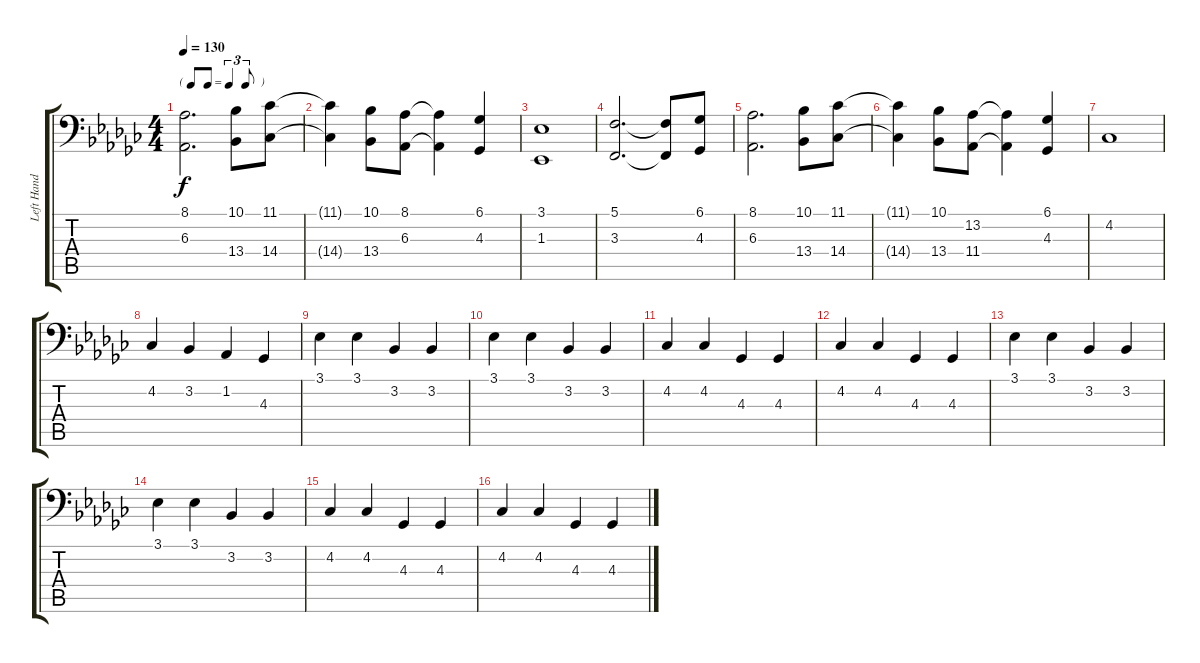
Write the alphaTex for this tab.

\track ("Left Hand" "Left Hand") {instrument acousticgrandpiano}
\staff {score tabs}
\tuning (C3 G2 D2 A1 E1 B0) {hide}
\ts (4 4)
\tf triplet8th
\tempo 130
\clef f4
\ks gb
(8.1 6.3).2{d dy f} (10.1 13.4).8 (11.1 14.4).8 |
(11.1{t} 14.4{t}).4 (10.1 13.4).8 (8.1 6.3).8 (8.1{t} 6.3{t}).4 (6.1 4.3).4 |
(3.1 1.3).1 |
(5.1 3.3).2{d} (5.1{t} 3.3{t}).8 (6.1 4.3).8 |
(8.1 6.3).2{d} (10.1 13.4).8 (11.1 14.4).8 |
(11.1{t} 14.4{t}).4 (10.1 13.4).8 (13.2 11.4).8 (13.2{t} 11.4{t}).4 (6.1 4.3).4 |
4.2.1 |
4.2.4 3.2.4 1.2.4 4.3.4 |
3.1.4 3.1.4 3.2.4 3.2.4 |
3.1.4 3.1.4 3.2.4 3.2.4 |
4.2.4 4.2.4 4.3.4 4.3.4 |
4.2.4 4.2.4 4.3.4 4.3.4 |
3.1.4 3.1.4 3.2.4 3.2.4 |
3.1.4 3.1.4 3.2.4 3.2.4 |
4.2.4 4.2.4 4.3.4 4.3.4 |
4.2.4 4.2.4 4.3.4 4.3.4
